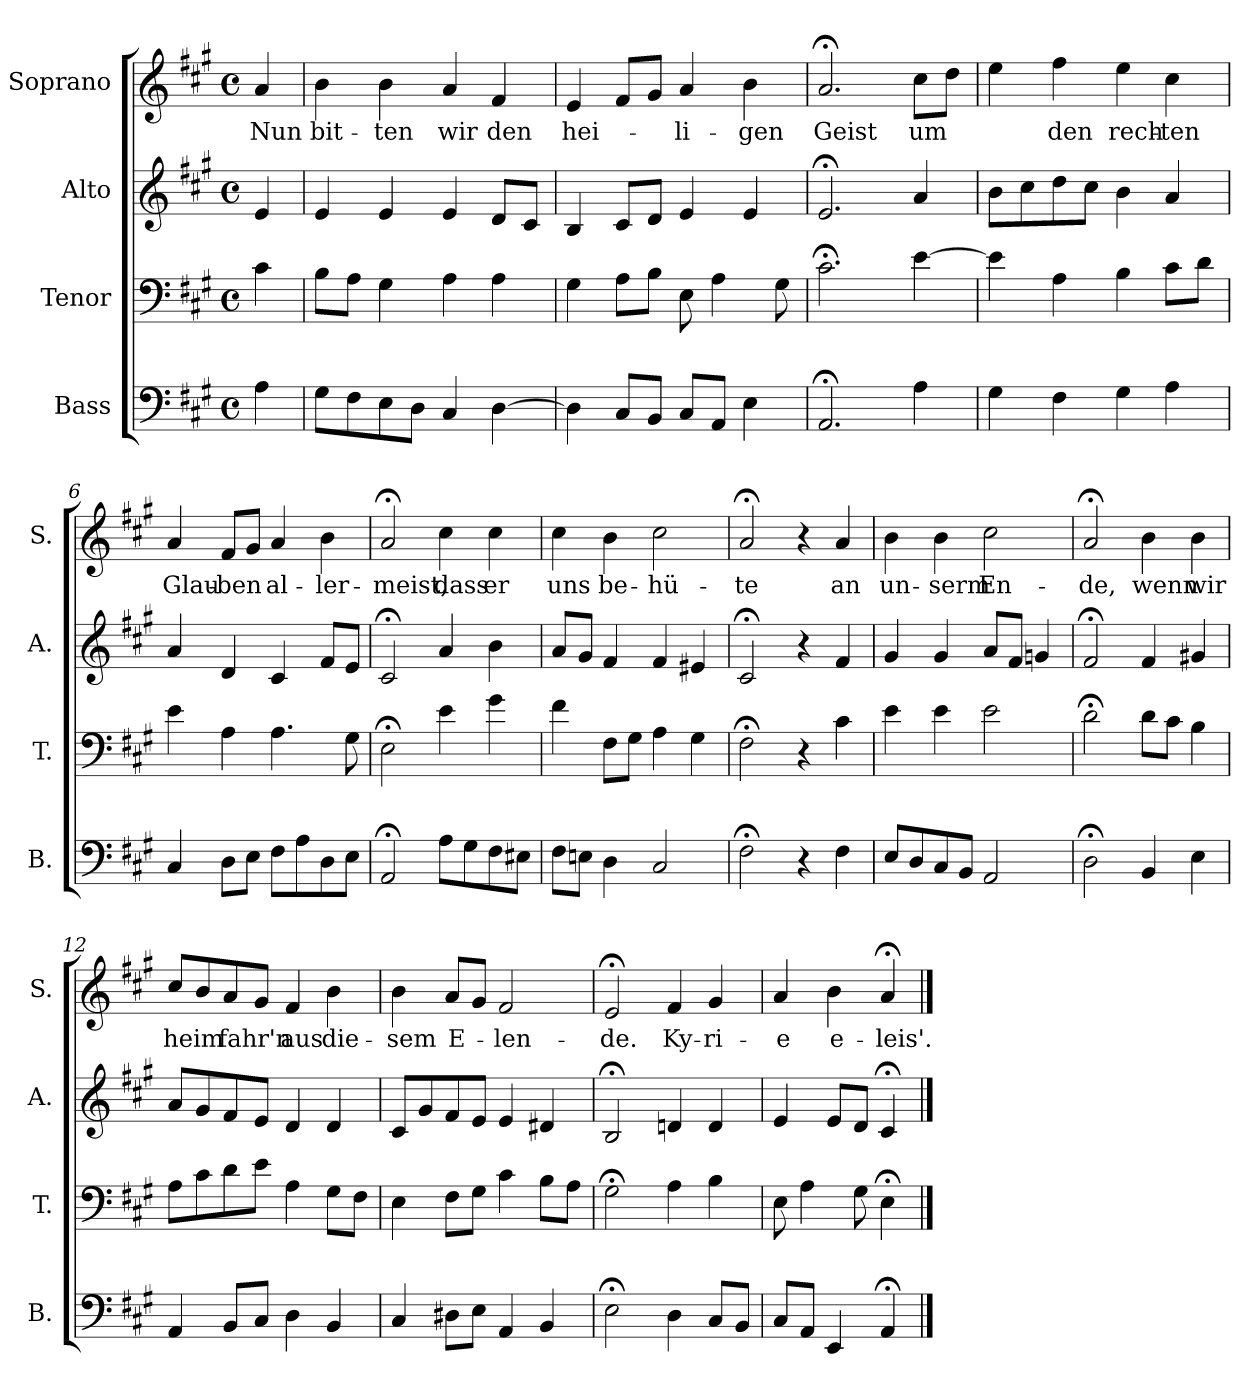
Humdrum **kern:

**kern	**kern	**kern	**kern	**text
*part4	*part3	*part2	*part1	*part1
*staff4	*staff3	*staff2	*staff1	*staff1
*I"Bass	*I"Tenor	*I"Alto	*I"Soprano	*
*I'B.	*I'T.	*I'A.	*I'S.	*
*clefF4	*clefF4	*clefG2	*clefG2	*
*k[f#c#g#]	*k[f#c#g#]	*k[f#c#g#]	*k[f#c#g#]	*
*A:	*A:	*A:	*A:	*
*M4/4	*M4/4	*M4/4	*M4/4	*
*met(c)	*met(c)	*met(c)	*met(c)	*
=1	=1	=1	=1	=1
!	!	!	!	!LO:LY:b
4A\	4c#\	4e/	4a/	Nun
=2	=2	=2	=2	=2
!	!	!	!	!LO:LY:b
8G#\L	8B\L	4e/	4b\	bit-
8F#\	8A\J	.	.	.
!	!	!	!	!LO:LY:b
8E\	4G#\	4e/	4b\	-ten
8D\J	.	.	.	.
!	!	!	!	!LO:LY:b
4C#/	4A\	4e/	4a/	wir
!	!	!	!	!LO:LY:b
[4D\	4A\	8d/L	4f#/	den
.	.	8c#/J	.	.
=3	=3	=3	=3	=3
!	!	!	!	!LO:LY:b
4D\]	4G#\	4B/	4e/	hei-
8C#/L	8A\L	8c#/L	8f#/L	.
8BB/J	8B\J	8d/J	8g#/J	.
!	!	!	!	!LO:LY:b
8C#/L	8E\	4e/	4a/	-li-
8AA/J	4A\	.	.	.
!	!	!	!	!LO:LY:b
4E\	.	4e/	4b\	-gen
.	8G#\	.	.	.
=4	=4	=4	=4	=4
!	!	!	!	!LO:LY:b
2.AA;</	2.c#;<\	2.e;</	2.a;</	Geist
!	!	!	!	!LO:LY:b
4A\	[4e\	4a/	8cc#\L	um
.	.	.	8dd\J	.
=5	=5	=5	=5	=5
4G#\	4e\]	8b\L	4ee\	.
.	.	8cc#\	.	.
!	!	!	!	!LO:LY:b
4F#\	4A\	8dd\	4ff#\	den
.	.	8cc#\J	.	.
!	!	!	!	!LO:LY:b
4G#\	4B\	4b\	4ee\	rech-
!	!	!	!	!LO:LY:b
4A\	8c#\L	4a/	4cc#\	ten
.	8d\J	.	.	.
!!LO:LB:g=z
=6	=6	=6	=6	=6
!	!	!	!	!LO:LY:b
4C#/	4e\	4a/	4a/	Glau-
!	!	!	!	!LO:LY:b
8D\L	4A\	4d/	8f#/L	-ben
8E\J	.	.	8g#/J	.
!	!	!	!	!LO:LY:b
8F#\L	4.A\	4c#/	4a/	al-
8A\	.	.	.	.
!	!	!	!	!LO:LY:b
8D\	.	8f#/L	4b\	-ler-
8E\J	8G#\	8e/J	.	.
=7	=7	=7	=7	=7
!	!	!	!	!LO:LY:b
2AA;</	2E;<\	2c#;</	2a;</	-meist,
!	!	!	!	!LO:LY:b
8A\L	4e\	4a/	4cc#\	dass
8G#\	.	.	.	.
!	!	!	!	!LO:LY:b
8F#\	4g#\	4b\	4cc#\	er
8E#X\J	.	.	.	.
=8	=8	=8	=8	=8
!	!	!	!	!LO:LY:b
8F#\L	4f#\	8a/L	4cc#\	uns
8En\J	.	8g#/J	.	.
!	!	!	!	!LO:LY:b
4D\	8F#\L	4f#/	4b\	be-
.	8G#\J	.	.	.
!	!	!	!	!LO:LY:b
2C#/	4A\	4f#/	2cc#\	-hü-
.	4G#\	4e#X/	.	.
=9	=9	=9	=9	=9
!	!	!	!	!LO:LY:b
2F#;<\	2F#;<\	2c#;</	2a;</	-te
4r	4r	4r	4r	.
!	!	!	!	!LO:LY:b
4F#\	4c#\	4f#/	4a/	an
=10	=10	=10	=10	=10
!	!	!	!	!LO:LY:b
8E/L	4e\	4g#/	4b\	un-
8D/	.	.	.	.
!	!	!	!	!LO:LY:b
8C#/	4e\	4g#/	4b\	-serm
8BB/J	.	.	.	.
!	!	!	!	!LO:LY:b
2AA/	2e\	8a/L	2cc#\	En-
.	.	8f#/J	.	.
.	.	4gn/	.	.
!!LO:PB:g=z
=11	=11	=11	=11	=11
!	!	!	!	!LO:LY:b
2D;<\	2d;<\	2f#;</	2a;</	-de,
!	!	!	!	!LO:LY:b
4BB/	8d\L	4f#/	4b\	wenn
.	8c#\J	.	.	.
!	!	!	!	!LO:LY:b
4E\	4B\	4g#X/	4b\	wir
=12	=12	=12	=12	=12
!	!	!	!	!LO:LY:b
4AA/	8A\L	8a/L	8cc#/L	heim
.	8c#\	8g#/	8b/	.
!	!	!	!	!LO:LY:b
8BB/L	8d\	8f#/	8a/	fahr'n
8C#/J	8e\J	8e/J	8g#/J	.
!	!	!	!	!LO:LY:b
4D\	4A\	4d/	4f#/	aus
!	!	!	!	!LO:LY:b
4BB/	8G#\L	4d/	4b\	die-
.	8F#\J	.	.	.
=13	=13	=13	=13	=13
!	!	!	!	!LO:LY:b
4C#/	4E\	8c#/L	4b\	-sem
.	.	8g#/	.	.
!	!	!	!	!LO:LY:b
8D#X\L	8F#\L	8f#/	8a/L	E-
8E\J	8G#\J	8e/J	8g#/J	.
!	!	!	!	!LO:LY:b
4AA/	4c#\	4e/	2f#/	-len-
4BB/	8B\L	4d#X/	.	.
.	8A\J	.	.	.
=14	=14	=14	=14	=14
!	!	!	!	!LO:LY:b
2E;<\	2G#;<\	2B;</	2e;</	-de.
!	!	!	!	!LO:LY:b
4D\	4A\	4dn/	4f#/	Ky-
!	!	!	!	!LO:LY:b
8C#/L	4B\	4d/	4g#/	-ri-
8BB/J	.	.	.	.
=15	=15	=15	=15	=15
!	!	!	!	!LO:LY:b
8C#/L	8E\	4e/	4a/	-e
8AA/J	4A\	.	.	.
!	!	!	!	!LO:LY:b
4EE/	.	8e/L	4b\	e-
.	8G#\	8d/J	.	.
!	!	!	!	!LO:LY:b
4AA;</	4E;<\	4c#;</	4a;</	-leis'.
==	==	==	==	==
*-	*-	*-	*-	*-
